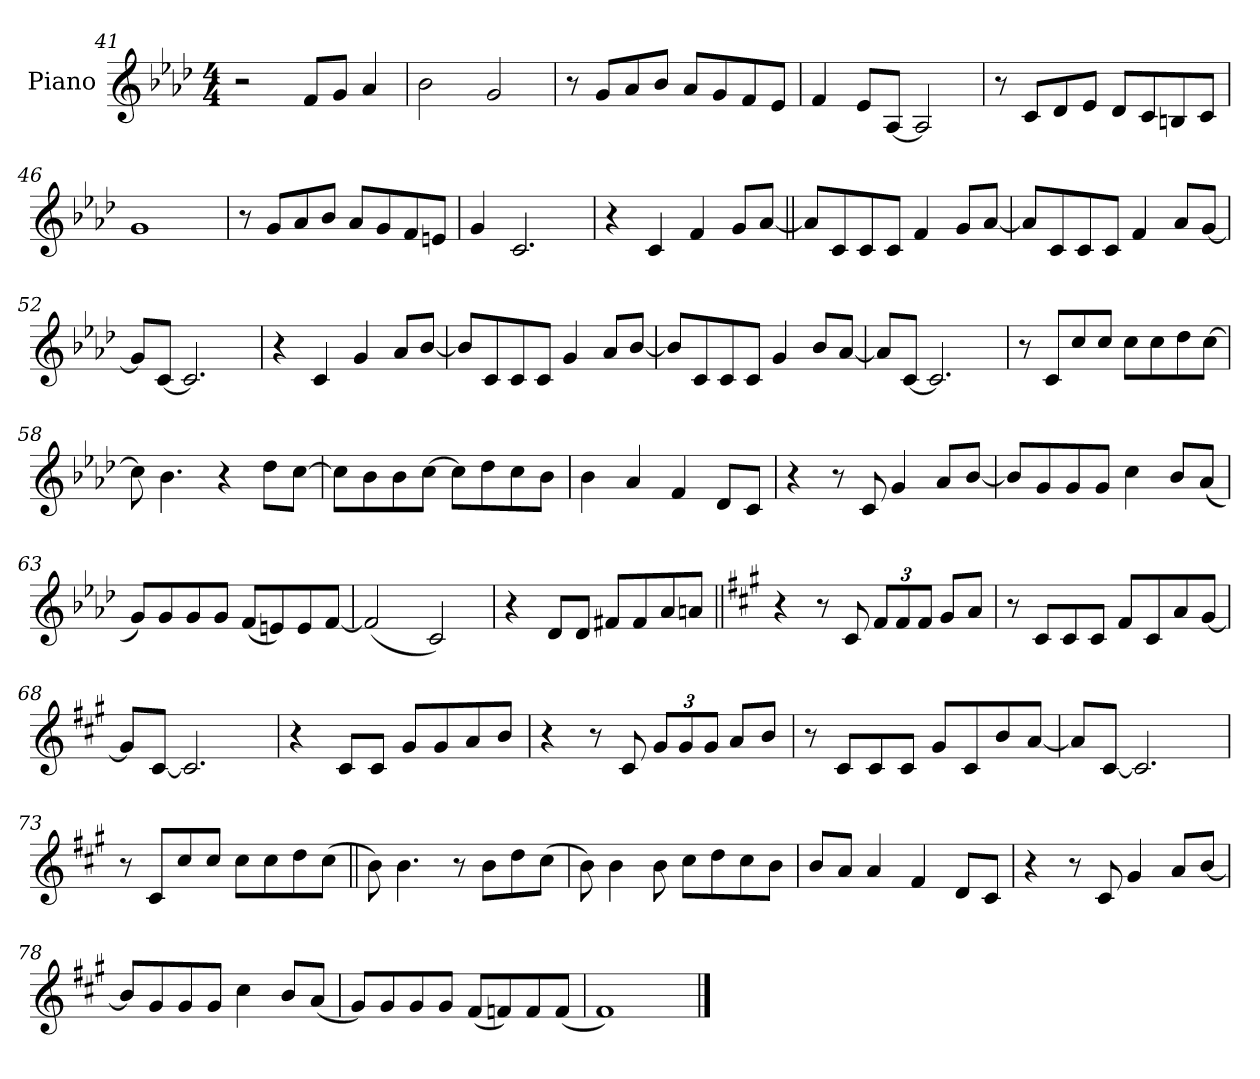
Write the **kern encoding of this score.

**kern
*part1
*staff1
*I"Piano
*I'Pno.
*clefG2
*k[b-e-a-d-]
*M4/4
=41
2r
8fL
8gJ
4a-
=42
2b-
2g
=43
8r
8gL
8a-
8b-J
8a-L
8g
8f
8e-J
=44
4f
8e-L
[8A-J
2A-]
=45
8r
8cL
8d-
8e-J
8d-L
8c
8Bn
8cJ
=46
1g
=47
8r
8gL
8a-
8b-J
8a-L
8g
8f
8enJ
=48
4g
2.c
=49
4r
4c
4f
8gL
[8a-J
=50||
8a-L]
8c
8c
8cJ
4f
8gL
[8a-J
=51
8a-L]
8c
8c
8cJ
4f
8a-L
[8gJ
=52
8gL]
[8cJ
2.c]
=53
4r
4c
4g
8a-L
[8b-J
=54
8b-L]
8c
8c
8cJ
4g
8a-L
[8b-J
=55
8b-L]
8c
8c
8cJ
4g
8b-L
[8a-J
=56
8a-L]
[8cJ
2.c]
=57
8r
8cL
8cc
8ccJ
8ccL
8cc
8dd-
[8ccJ
=58
8cc]
4.b-
4r
8dd-L
[8ccJ
=59
8ccL]
8b-
8b-
[8ccJ
8ccL]
8dd-
8cc
8b-J
=60
4b-
4a-
4f
8d-L
8cJ
=61
4r
8r
8c
4g
8a-L
[8b-J
=62
8b-L]
8g
8g
8gJ
4cc
8b-L
(<8a-J
=63
8gL)
8g
8g
8gJ
(<8fL
8en)
8e
[8fJ
=64
(<2f]
2c)
=65
4r
8d-!L
8d-!J
8f#X!L
8f#!
8a-!
8an!J
=66||
*k[f#c#g#]
4r
8r
8c#!
*Xbrackettup
12f#!L
12f#!
12f#!J
8g#!L
8a!J
=67
8r
8c#!L
8c#!
8c#!J
8f#!L
8c#!
8a!
[8g#!J
=68
8g#!L]
[8c#!J
2.c#!]
=69
4r
8c#!L
8c#!J
8g#!L
8g#!
8a!
8b!J
=70
4r
8r
8c#!
12g#!L
12g#!
12g#!J
8a!L
8b!J
=71
8r
8c#!L
8c#!
8c#!J
8g#!L
8c#!
8b!
[8a!J
=72
8a!L]
[8c#!J
2.c#!]
=73
8r
8c#L
8cc#
8cc#J
8cc#L
8cc#
8dd
(>8cc#J
=74||
8b)
4.b
8r
8bL
8dd
(>8cc#J
=75
8b)
4b
8b
8cc#L
8dd
8cc#
8bJ
=76
8bL
8aJ
4a
4f#
8dL
8c#J
=77
4r
8r
8c#
4g#
8aL
[8bJ
=78
8bL]
8g#
8g#
8g#J
4cc#
8bL
(<8aJ
=79
8g#L)
8g#
8g#
8g#J
(<8f#L
8fn)
8f
(<8fJ
=80
1f#)
==
*-
